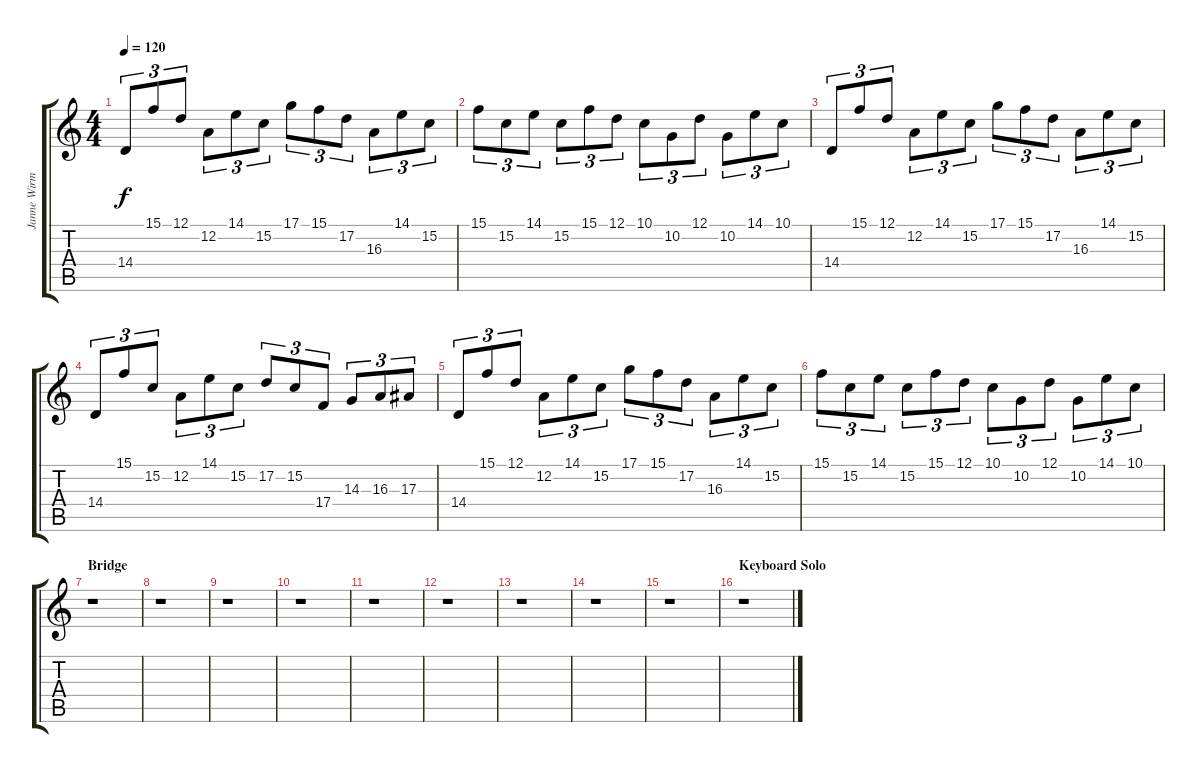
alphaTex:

\track ("Janne Wirman [Lead Keyboard 2]" "Janne Wirm") {instrument pad1newage}
\staff {score tabs}
\tuning (D4 A3 F3 C3 G2 C2) {hide}
\ts (4 4)
\tempo 120
\clef g2
\ks c
14.4.8{tu (3 2) dy f} 15.1.8{tu (3 2)} 12.1.8{tu (3 2)} 12.2.8{tu (3 2)} 14.1.8{tu (3 2)} 15.2.8{tu (3 2)} 17.1.8{tu (3 2)} 15.1.8{tu (3 2)} 17.2.8{tu (3 2)} 16.3.8{tu (3 2)} 14.1.8{tu (3 2)} 15.2.8{tu (3 2)} |
15.1.8{tu (3 2)} 15.2.8{tu (3 2)} 14.1.8{tu (3 2)} 15.2.8{tu (3 2)} 15.1.8{tu (3 2)} 12.1.8{tu (3 2)} 10.1.8{tu (3 2)} 10.2.8{tu (3 2)} 12.1.8{tu (3 2)} 10.2.8{tu (3 2)} 14.1.8{tu (3 2)} 10.1.8{tu (3 2)} |
14.4.8{tu (3 2)} 15.1.8{tu (3 2)} 12.1.8{tu (3 2)} 12.2.8{tu (3 2)} 14.1.8{tu (3 2)} 15.2.8{tu (3 2)} 17.1.8{tu (3 2)} 15.1.8{tu (3 2)} 17.2.8{tu (3 2)} 16.3.8{tu (3 2)} 14.1.8{tu (3 2)} 15.2.8{tu (3 2)} |
14.4.8{tu (3 2)} 15.1.8{tu (3 2)} 15.2.8{tu (3 2)} 12.2.8{tu (3 2)} 14.1.8{tu (3 2)} 15.2.8{tu (3 2)} 17.2.8{tu (3 2)} 15.2.8{tu (3 2)} 17.4.8{tu (3 2)} 14.3.8{tu (3 2)} 16.3.8{tu (3 2)} 17.3.8{tu (3 2)} |
14.4.8{tu (3 2)} 15.1.8{tu (3 2)} 12.1.8{tu (3 2)} 12.2.8{tu (3 2)} 14.1.8{tu (3 2)} 15.2.8{tu (3 2)} 17.1.8{tu (3 2)} 15.1.8{tu (3 2)} 17.2.8{tu (3 2)} 16.3.8{tu (3 2)} 14.1.8{tu (3 2)} 15.2.8{tu (3 2)} |
15.1.8{tu (3 2)} 15.2.8{tu (3 2)} 14.1.8{tu (3 2)} 15.2.8{tu (3 2)} 15.1.8{tu (3 2)} 12.1.8{tu (3 2)} 10.1.8{tu (3 2)} 10.2.8{tu (3 2)} 12.1.8{tu (3 2)} 10.2.8{tu (3 2)} 14.1.8{tu (3 2)} 10.1.8{tu (3 2)} |
\section ("" "Bridge")
r.1 |
r.1 |
r.1 |
r.1 |
r.1 |
r.1 |
r.1 |
r.1 |
r.1 |
\section ("" "Keyboard Solo")
r.1
